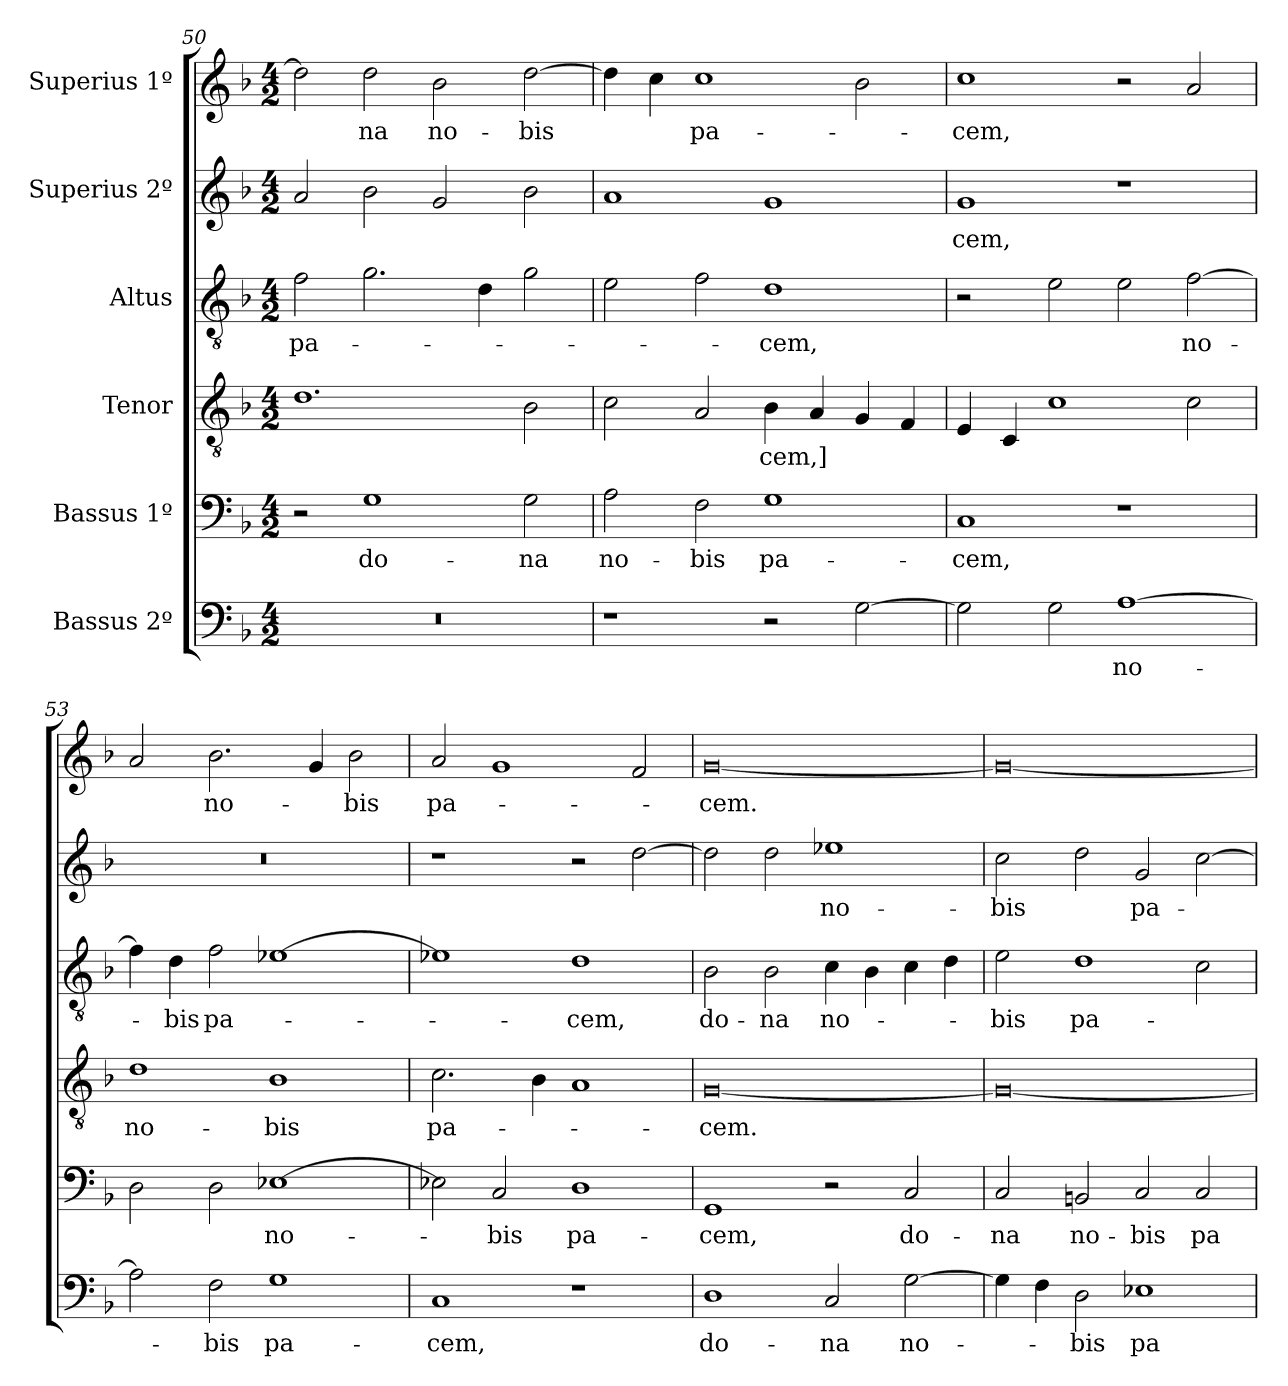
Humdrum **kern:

**kern	**text	**kern	**text	**kern	**text	**kern	**text	**kern	**text	**kern	**text
*part6	*part6	*part5	*part5	*part4	*part4	*part3	*part3	*part2	*part2	*part1	*part1
*staff6	*staff6	*staff5	*staff5	*staff4	*staff4	*staff3	*staff3	*staff2	*staff2	*staff1	*staff1
*I"Bassus 2º	*	*I"Bassus 1º	*	*I"Tenor	*	*I"Altus	*	*I"Superius 2º	*	*I"Superius 1º	*
*clefF4	*	*clefF4	*	*clefGv2	*	*clefGv2	*	*clefG2	*	*clefG2	*
*k[b-]	*	*k[b-]	*	*k[b-]	*	*k[b-]	*	*k[b-]	*	*k[b-]	*
*M4/2	*	*M4/2	*	*M4/2	*	*M4/2	*	*M4/2	*	*M4/2	*
=50	=50	=50	=50	=50	=50	=50	=50	=50	=50	=50	=50
0r	.	2r	.	1.d\	.	2f\	pa-	2a/	.	2dd\]	.
.	.	1G\	do-	.	.	2.g\	.	2b-\	.	2dd\	-na
.	.	.	.	.	.	.	.	2g/	.	2b-\	no-
.	.	.	.	.	.	4d\	.	.	.	.	.
.	.	2G\	-na	2B-\	.	2g\	.	2b-\	.	[2dd\	-bis
=51	=51	=51	=51	=51	=51	=51	=51	=51	=51	=51	=51
1r	.	2A\	no-	2c\	.	2e\	.	1a/	.	4dd\]	.
.	.	.	.	.	.	.	.	.	.	4cc\	.
.	.	2F\	-bis	2A/	.	2f\	.	.	.	1cc\	pa-
2r	.	1G\	pa-	4B-\	-cem,]	1d\	-cem,	1g/	.	.	.
.	.	.	.	4A/	.	.	.	.	.	.	.
[2G\	.	.	.	4G/	.	.	.	.	.	2b-\	.
.	.	.	.	4F/	.	.	.	.	.	.	.
=52	=52	=52	=52	=52	=52	=52	=52	=52	=52	=52	=52
2G\]	.	1C/	-cem,	4E/	.	2r	.	1g/	-cem,	1cc\	-cem,
.	.	.	.	4C/	.	.	.	.	.	.	.
2G\	.	.	.	1c\	.	2e\	.	.	.	.	.
[1A\	no-	1r	.	.	.	2e\	.	1r	.	2r	.
.	.	.	.	2c\	.	[2f\	no-	.	.	2a/	.
=53	=53	=53	=53	=53	=53	=53	=53	=53	=53	=53	=53
2A\]	.	2D\	.	1d\	no-	4f\]	.	0r	.	2a/	.
.	.	.	.	.	.	4d\	-bis	.	.	.	.
2F\	-bis	2D\	.	.	.	2f\	pa-	.	.	2.b-\	no-
1G\	pa-	[1E-X\	no-	1B-\	-bis	[1e-X\	.	.	.	.	.
.	.	.	.	.	.	.	.	.	.	4g/	.
.	.	.	.	.	.	.	.	.	.	2b-\	-bis
=54	=54	=54	=54	=54	=54	=54	=54	=54	=54	=54	=54
1C/	-cem,	2E-X\]	.	2.c\	pa-	1e-X\]	.	1r	.	2a/	pa-
.	.	2C/	-bis	.	.	.	.	.	.	1g/	.
.	.	.	.	4B-\	.	.	.	.	.	.	.
1r	.	1D\	pa-	1A/	.	1d\	-cem,	2r	.	.	.
.	.	.	.	.	.	.	.	[2dd\	.	2f/	.
=55	=55	=55	=55	=55	=55	=55	=55	=55	=55	=55	=55
1D\	do-	1GG/	-cem,	[0G/	-cem.	2B-\	do-	2dd\]	.	[0g/	-cem.
.	.	.	.	.	.	2B-\	-na	2dd\	.	.	.
2C/	-na	2r	.	.	.	4c\	no-	1ee-X\	no-	.	.
.	.	.	.	.	.	4B-\	.	.	.	.	.
[2G\	no-	2C/	do-	.	.	4c\	.	.	.	.	.
.	.	.	.	.	.	4d\	.	.	.	.	.
=56	=56	=56	=56	=56	=56	=56	=56	=56	=56	=56	=56
4G\]	.	2C/	-na	0G/_	.	2e\	-bis	2cc\	-bis	0g/_	.
4F\	.	.	.	.	.	.	.	.	.	.	.
2D\	-bis	2BBn/	no-	.	.	1d\	pa-	2dd\	.	.	.
1E-X\	pa-	2C/	-bis	.	.	.	.	2g/	pa-	.	.
.	.	2C/	pa-	.	.	2c\	.	[2cc\	.	.	.
=	=	=	=	=	=	=	=	=	=	=	=
*-	*-	*-	*-	*-	*-	*-	*-	*-	*-	*-	*-
